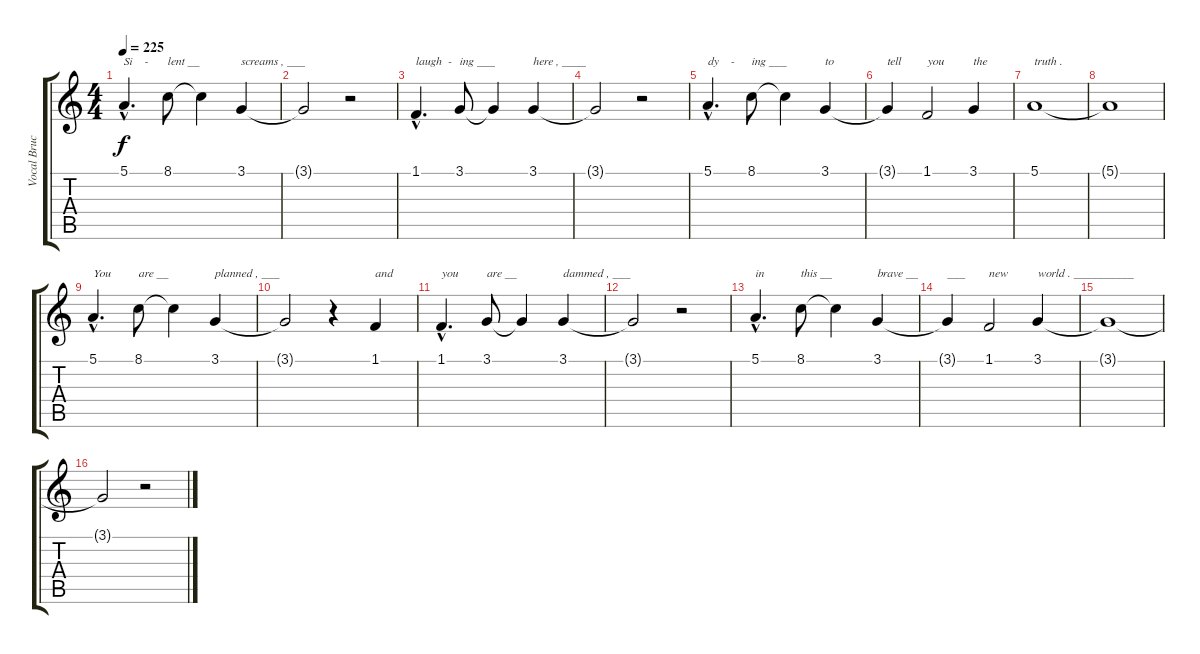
\track ("Vocal Bruce Dickinson" "Vocal Bruc") {instrument synthvoice}
\staff {score tabs}
\tuning (E4 B3 G3 D3 A2 E2) {hide}
\ts (4 4)
\tempo 225
\clef g2
\ks c
5.1{hac}.4{d txt "Si    -" dy f} 8.1.8{txt "lent __"} 8.1{t}.4 3.1.4{txt "screams , ___"} |
3.1{t}.2 r.2 |
1.1{hac}.4{d txt "laugh  -"} 3.1.8{txt "ing ___"} 3.1{t}.4 3.1.4{txt "here , ____"} |
3.1{t}.2 r.2 |
5.1{hac}.4{d txt "dy    -"} 8.1.8{txt "ing ___"} 8.1{t}.4 3.1.4{txt "to"} |
3.1{t}.4{txt "tell"} 1.1.2{txt "you"} 3.1.4{txt "the"} |
5.1.1{txt "truth ."} |
5.1{t}.1 |
5.1{hac}.4{d txt "You"} 8.1.8{txt "are __"} 8.1{t}.4 3.1.4{txt "planned , ___"} |
3.1{t}.2 r.4 1.1.4{txt "and"} |
1.1{hac}.4{d txt "you"} 3.1.8{txt "are __"} 3.1{t}.4 3.1.4{txt "dammed , ___"} |
3.1{t}.2 r.2 |
5.1{hac}.4{d txt "in"} 8.1.8{txt "this __"} 8.1{t}.4 3.1.4{txt "brave __"} |
3.1{t}.4{txt "___"} 1.1.2{txt "new"} 3.1.4{txt "world . __________"} |
3.1{t}.1 |
3.1{t}.2 r.2
